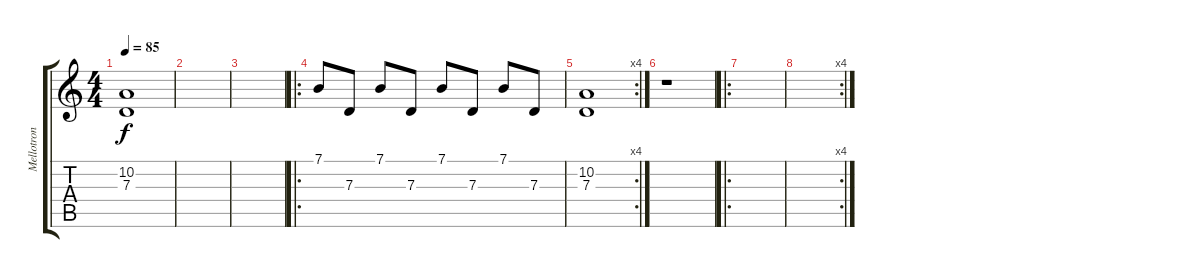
\track ("Mellotron" "Mellotron") {instrument drawbarorgan}
\staff {score tabs}
\tuning (E4 B3 G3 D3 A2 E2) {hide}
\ts (4 4)
\tempo 85
\clef g2
\ks c
(10.2 7.3).1{dy f} |
|
|
\ro
7.1.8 7.3.8 7.1.8 7.3.8 7.1.8 7.3.8 7.1.8 7.3.8 |
\rc 4
(10.2 7.3).1 |
r.1 |
\ro
|
\rc 4
